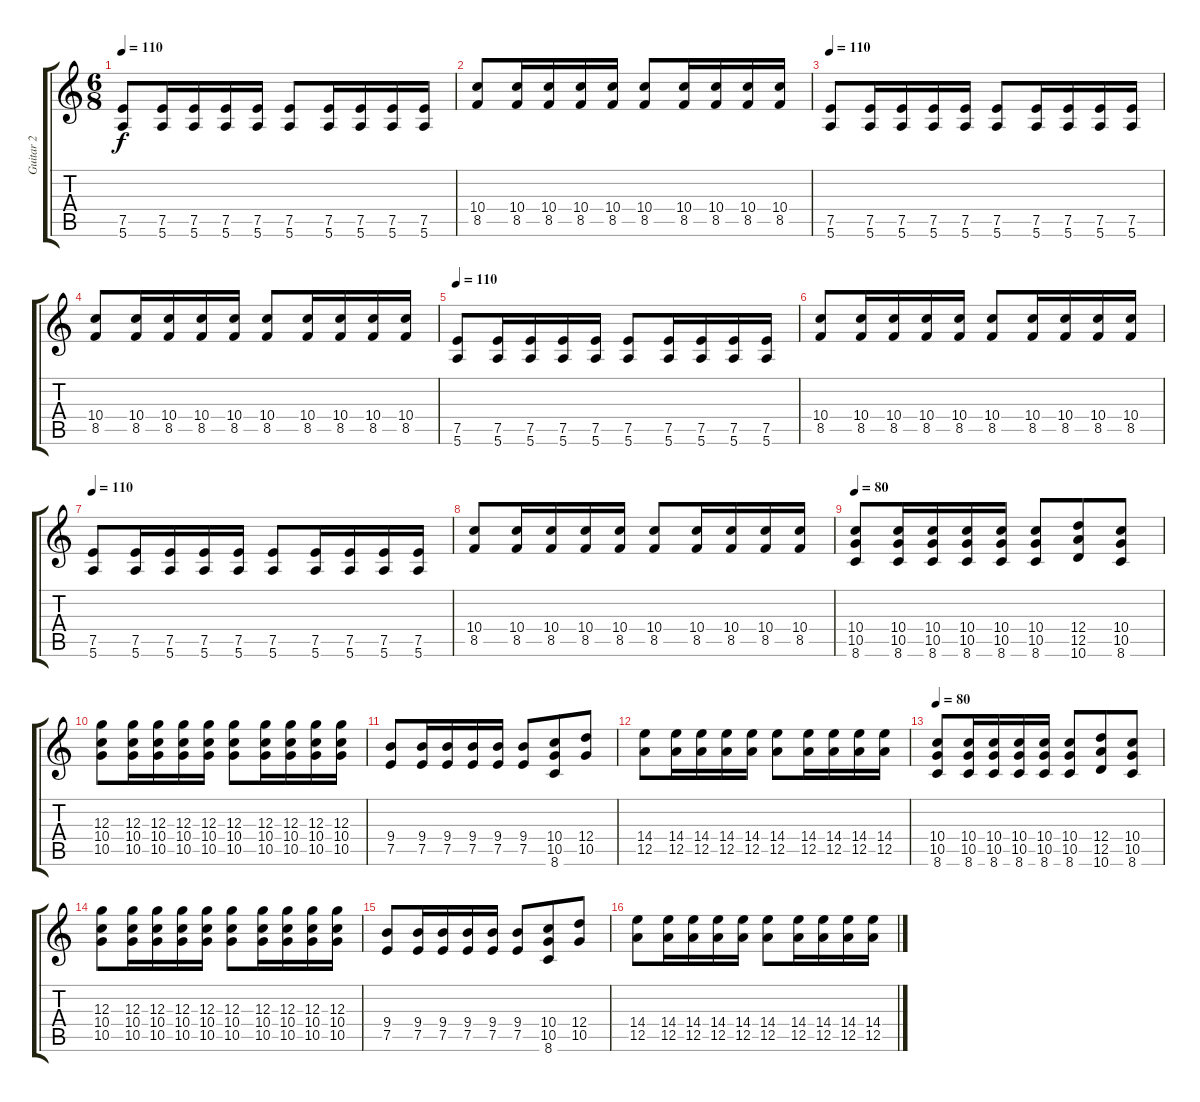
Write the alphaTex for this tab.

\track ("Guitar 2" "Guitar 2") {instrument distortionguitar}
\staff {score tabs}
\tuning (E4 B3 G3 D3 A2 E2) {hide}
\ts (6 8)
\tempo 110
\clef g2
\ks c
(7.5 5.6).8{dy f} (7.5 5.6).16 (7.5 5.6).16 (7.5 5.6).16 (7.5 5.6).16 (7.5 5.6).8 (7.5 5.6).16 (7.5 5.6).16 (7.5 5.6).16 (7.5 5.6).16 |
(10.4 8.5).8 (10.4 8.5).16 (10.4 8.5).16 (10.4 8.5).16 (10.4 8.5).16 (10.4 8.5).8 (10.4 8.5).16 (10.4 8.5).16 (10.4 8.5).16 (10.4 8.5).16 |
\tempo 110
(7.5 5.6).8 (7.5 5.6).16 (7.5 5.6).16 (7.5 5.6).16 (7.5 5.6).16 (7.5 5.6).8 (7.5 5.6).16 (7.5 5.6).16 (7.5 5.6).16 (7.5 5.6).16 |
(10.4 8.5).8 (10.4 8.5).16 (10.4 8.5).16 (10.4 8.5).16 (10.4 8.5).16 (10.4 8.5).8 (10.4 8.5).16 (10.4 8.5).16 (10.4 8.5).16 (10.4 8.5).16 |
\tempo 110
(7.5 5.6).8 (7.5 5.6).16 (7.5 5.6).16 (7.5 5.6).16 (7.5 5.6).16 (7.5 5.6).8 (7.5 5.6).16 (7.5 5.6).16 (7.5 5.6).16 (7.5 5.6).16 |
(10.4 8.5).8 (10.4 8.5).16 (10.4 8.5).16 (10.4 8.5).16 (10.4 8.5).16 (10.4 8.5).8 (10.4 8.5).16 (10.4 8.5).16 (10.4 8.5).16 (10.4 8.5).16 |
\tempo 110
(7.5 5.6).8 (7.5 5.6).16 (7.5 5.6).16 (7.5 5.6).16 (7.5 5.6).16 (7.5 5.6).8 (7.5 5.6).16 (7.5 5.6).16 (7.5 5.6).16 (7.5 5.6).16 |
(10.4 8.5).8 (10.4 8.5).16 (10.4 8.5).16 (10.4 8.5).16 (10.4 8.5).16 (10.4 8.5).8 (10.4 8.5).16 (10.4 8.5).16 (10.4 8.5).16 (10.4 8.5).16 |
\tempo 80
(10.4 10.5 8.6).8 (10.4 10.5 8.6).16 (10.4 10.5 8.6).16 (10.4 10.5 8.6).16 (10.4 10.5 8.6).16 (10.4 10.5 8.6).8 (12.4 12.5 10.6).8 (10.4 10.5 8.6).8 |
(12.3 10.4 10.5).8 (12.3 10.4 10.5).16 (12.3 10.4 10.5).16 (12.3 10.4 10.5).16 (12.3 10.4 10.5).16 (12.3 10.4 10.5).8 (12.3 10.4 10.5).16 (12.3 10.4 10.5).16 (12.3 10.4 10.5).16 (12.3 10.4 10.5).16 |
(9.4 7.5).8 (9.4 7.5).16 (9.4 7.5).16 (9.4 7.5).16 (9.4 7.5).16 (9.4 7.5).8 (10.4 10.5 8.6).8 (12.4 10.5).8 |
(14.4 12.5).8 (14.4 12.5).16 (14.4 12.5).16 (14.4 12.5).16 (14.4 12.5).16 (14.4 12.5).8 (14.4 12.5).16 (14.4 12.5).16 (14.4 12.5).16 (14.4 12.5).16 |
\tempo 80
(10.4 10.5 8.6).8 (10.4 10.5 8.6).16 (10.4 10.5 8.6).16 (10.4 10.5 8.6).16 (10.4 10.5 8.6).16 (10.4 10.5 8.6).8 (12.4 12.5 10.6).8 (10.4 10.5 8.6).8 |
(12.3 10.4 10.5).8 (12.3 10.4 10.5).16 (12.3 10.4 10.5).16 (12.3 10.4 10.5).16 (12.3 10.4 10.5).16 (12.3 10.4 10.5).8 (12.3 10.4 10.5).16 (12.3 10.4 10.5).16 (12.3 10.4 10.5).16 (12.3 10.4 10.5).16 |
(9.4 7.5).8 (9.4 7.5).16 (9.4 7.5).16 (9.4 7.5).16 (9.4 7.5).16 (9.4 7.5).8 (10.4 10.5 8.6).8 (12.4 10.5).8 |
(14.4 12.5).8 (14.4 12.5).16 (14.4 12.5).16 (14.4 12.5).16 (14.4 12.5).16 (14.4 12.5).8 (14.4 12.5).16 (14.4 12.5).16 (14.4 12.5).16 (14.4 12.5).16
